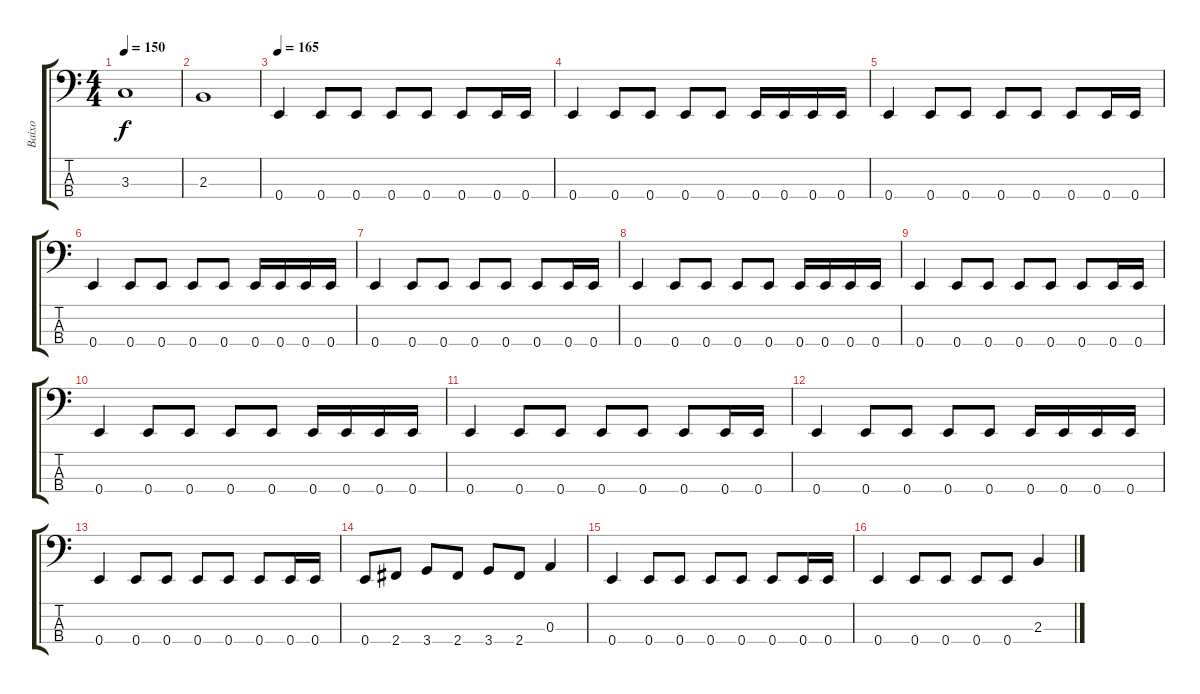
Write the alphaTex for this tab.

\track ("Baixo" "Baixo") {instrument electricbassfinger}
\staff {score tabs}
\tuning (G2 D2 A1 E1) {hide}
\ts (4 4)
\tempo 150
\clef f4
\ks c
3.3.1{dy f} |
2.3.1 |
\tempo 165
0.4.4 0.4.8 0.4.8 0.4.8 0.4.8 0.4.8 0.4.16 0.4.16 |
0.4.4 0.4.8 0.4.8 0.4.8 0.4.8 0.4.16 0.4.16 0.4.16 0.4.16 |
0.4.4 0.4.8 0.4.8 0.4.8 0.4.8 0.4.8 0.4.16 0.4.16 |
0.4.4 0.4.8 0.4.8 0.4.8 0.4.8 0.4.16 0.4.16 0.4.16 0.4.16 |
0.4.4 0.4.8 0.4.8 0.4.8 0.4.8 0.4.8 0.4.16 0.4.16 |
0.4.4 0.4.8 0.4.8 0.4.8 0.4.8 0.4.16 0.4.16 0.4.16 0.4.16 |
0.4.4 0.4.8 0.4.8 0.4.8 0.4.8 0.4.8 0.4.16 0.4.16 |
0.4.4 0.4.8 0.4.8 0.4.8 0.4.8 0.4.16 0.4.16 0.4.16 0.4.16 |
0.4.4 0.4.8 0.4.8 0.4.8 0.4.8 0.4.8 0.4.16 0.4.16 |
0.4.4 0.4.8 0.4.8 0.4.8 0.4.8 0.4.16 0.4.16 0.4.16 0.4.16 |
0.4.4 0.4.8 0.4.8 0.4.8 0.4.8 0.4.8 0.4.16 0.4.16 |
0.4.8 2.4.8 3.4.8 2.4.8 3.4.8 2.4.8 0.3.4 |
0.4.4 0.4.8 0.4.8 0.4.8 0.4.8 0.4.8 0.4.16 0.4.16 |
0.4.4 0.4.8 0.4.8 0.4.8 0.4.8 2.3.4
